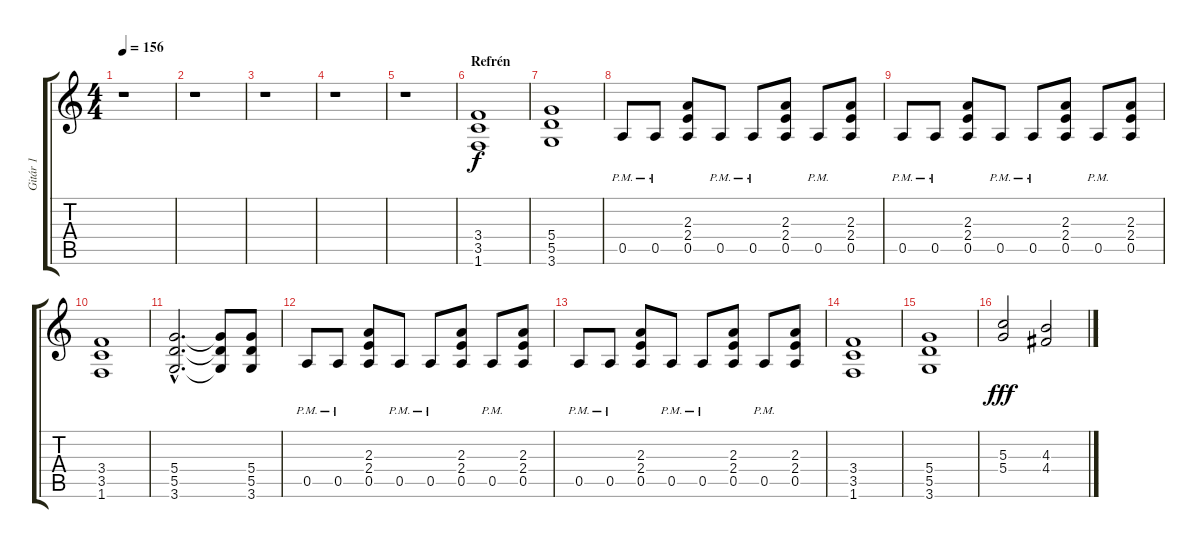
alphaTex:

\track ("Gitár 1" "Gitár 1") {instrument distortionguitar}
\staff {score tabs}
\tuning (E4 B3 G3 D3 A2 E2) {hide}
\ts (4 4)
\tempo 156
\clef g2
\ks c
r.1{dy f} |
r.1 |
r.1 |
r.1 |
r.1 |
\section ("" "Refrén")
(3.4 3.5 1.6).1 |
(5.4 5.5 3.6).1 |
0.5{pm}.8 0.5{pm}.8 (2.3 2.4 0.5).8 0.5{pm}.8 0.5{pm}.8 (2.3 2.4 0.5).8 0.5{pm}.8 (2.3 2.4 0.5).8 |
0.5{pm}.8 0.5{pm}.8 (2.3 2.4 0.5).8 0.5{pm}.8 0.5{pm}.8 (2.3 2.4 0.5).8 0.5{pm}.8 (2.3 2.4 0.5).8 |
(3.4 3.5 1.6).1 |
(5.4{hac} 5.5{hac} 3.6{hac}).2{d} (5.4{t} 5.5{t} 3.6{t}).8 (5.4 5.5 3.6).8 |
0.5{pm}.8 0.5{pm}.8 (2.3 2.4 0.5).8 0.5{pm}.8 0.5{pm}.8 (2.3 2.4 0.5).8 0.5{pm}.8 (2.3 2.4 0.5).8 |
0.5{pm}.8 0.5{pm}.8 (2.3 2.4 0.5).8 0.5{pm}.8 0.5{pm}.8 (2.3 2.4 0.5).8 0.5{pm}.8 (2.3 2.4 0.5).8 |
(3.4 3.5 1.6).1 |
(5.4 5.5 3.6).1 |
(5.3 5.4).2{dy fff} (4.3 4.4).2
